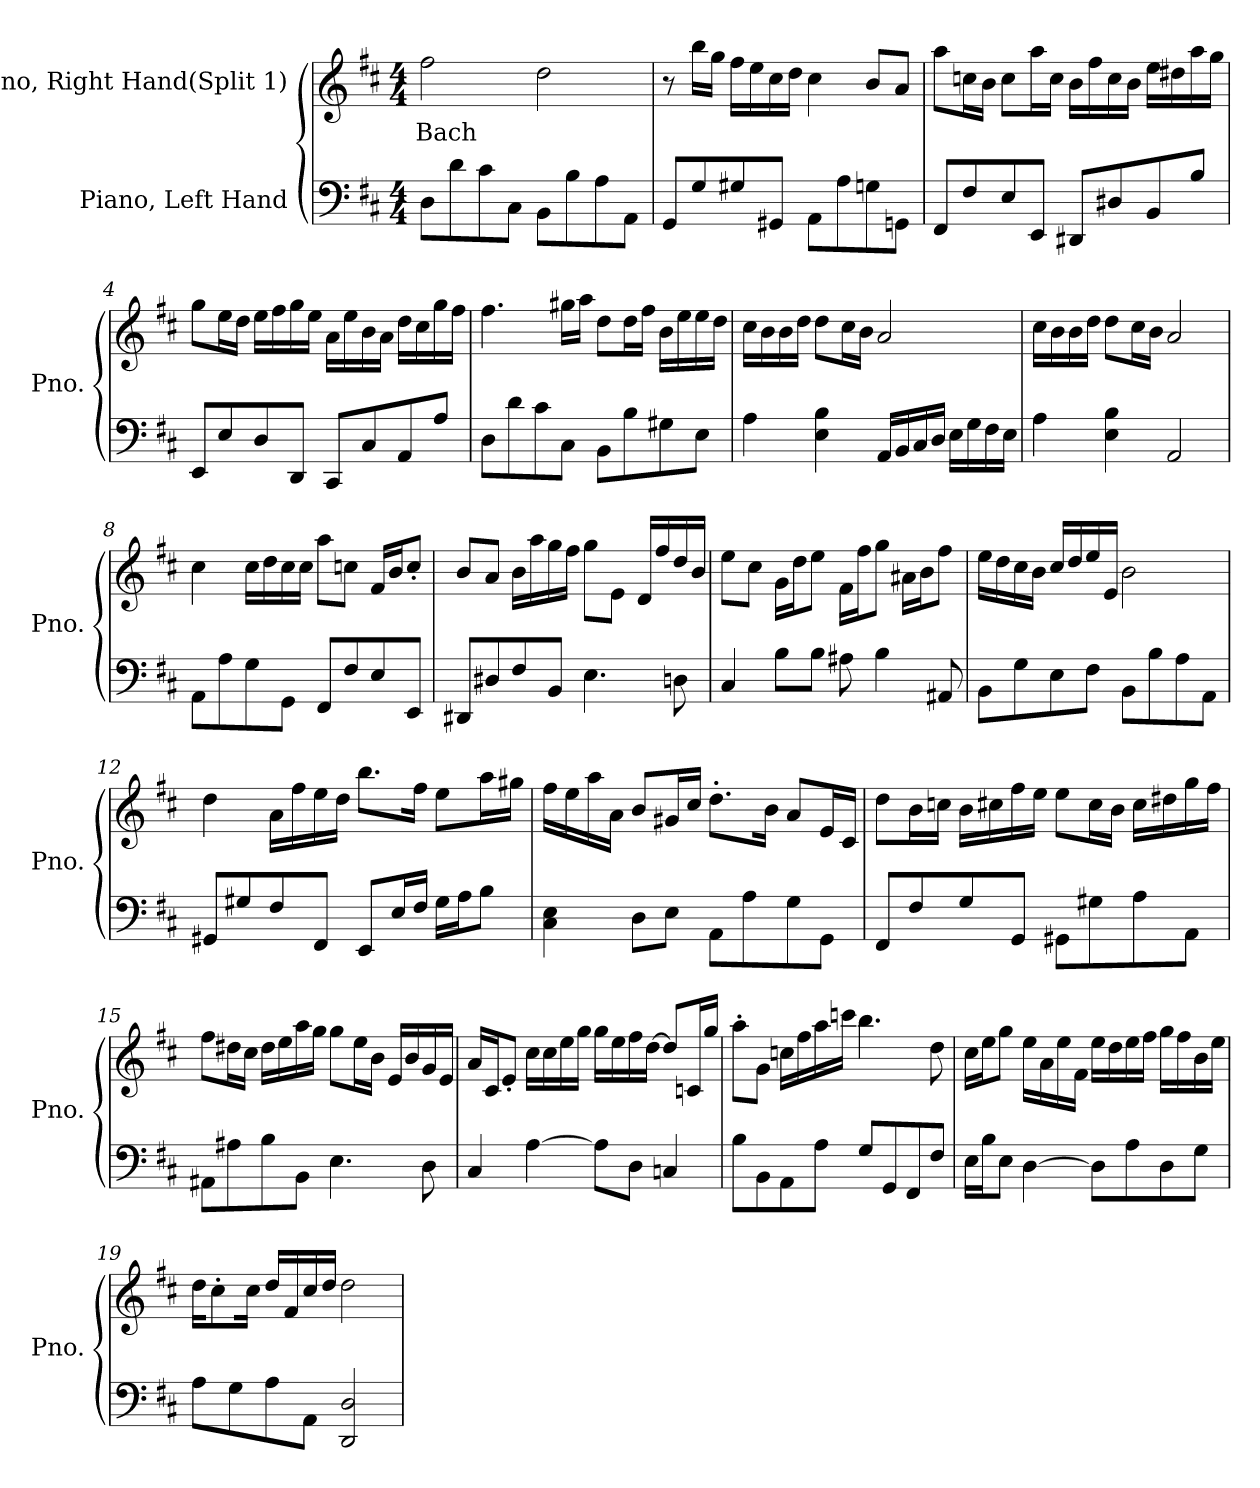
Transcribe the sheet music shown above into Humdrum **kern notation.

**kern	**kern	**text
*part2	*part1	*part1
*staff2	*staff1	*staff1
*I"Piano, Left Hand	*I"Piano, Right Hand(Split 1)	*
*I'Pno.	*I'Pno.	*
*clefF4	*clefG2	*
*k[f#c#]	*k[f#c#]	*
*M4/4	*M4/4	*
*MM60	*MM60	*
=1	=1	=1
!	!	!LO:LY:b
8D\L	2ff#\	Bach
8d\	.	.
8c#\	.	.
8C#\J	.	.
8BB\L	2dd\	.
8B\	.	.
8A\	.	.
8AA\J	.	.
=2	=2	=2
8GG/L	8r	.
8G/	16bb\LL	.
.	16gg\JJ	.
8G#X/	16ff#\LL	.
.	16ee\	.
8GG#X/J	16cc#\	.
.	16dd\JJ	.
8AA\L	4cc#\	.
8A\	.	.
8Gn\	8b/L	.
8GGn\J	8a/J	.
!!LO:LB:g=z
=3	=3	=3
8FF#/L	8aa\L	.
8F#/	16ccn\L	.
.	16b\JJ	.
8E/	8cc\L	.
8EE/J	16aa\L	.
.	16cc\JJ	.
8DD#X/L	16b\LL	.
.	16ff#\	.
8D#X/	16cc\	.
.	16b\JJ	.
8BB/	16ee\LL	.
.	16dd#X\	.
8B/J	16aa\	.
.	16gg\JJ	.
=4	=4	=4
8EE/L	8gg\L	.
8E/	16ee\L	.
.	16dd\JJ	.
8D/	16ee\LL	.
.	16ff#\	.
8DD/J	16gg\	.
.	16ee\JJ	.
8CC#/L	16a\LL	.
.	16ee\	.
8C#/	16b\	.
.	16a\JJ	.
8AA/	16dd\LL	.
.	16cc#\	.
8A/J	16gg\	.
.	16ff#\JJ	.
=5	=5	=5
8D\L	4.ff#\	.
8d\	.	.
8c#\	.	.
8C#\J	16gg#X\LL	.
.	16aa\JJ	.
8BB\L	8dd\L	.
8B\	16dd\L	.
.	16ff#\JJ	.
8G#X\	16b\LL	.
.	16ee\	.
8E\J	16ee\	.
.	16dd\JJ	.
!!LO:LB:g=z
=6	=6	=6
4A\	16cc#\LL	.
.	16b\	.
.	16b\	.
.	16dd\JJ	.
4E\ 4B\	8dd\L	.
.	16cc#\L	.
.	16b\JJ	.
16AA/LL	2a/	.
16BB/	.	.
16C#/	.	.
16D/JJ	.	.
16E\LL	.	.
16G\	.	.
16F#\	.	.
16E\JJ	.	.
=7	=7	=7
4A\	16cc#\LL	.
.	16b\	.
.	16b\	.
.	16dd\JJ	.
4E\ 4B\	8dd\L	.
.	16cc#\L	.
.	16b\JJ	.
2AA/	2a/	.
=8	=8	=8
8AA\L	4cc#\	.
8A\	.	.
8G\	16cc#\LL	.
.	16dd\	.
8GG\J	16cc#\	.
.	16cc#\JJ	.
8FF#/L	8aa\L	.
8F#/	8ccn\J	.
8E/	16f#/LL	.
.	16b/J	.
8EE/J	8cc'/J	.
!!LO:LB:g=z
=9	=9	=9
8DD#X/L	8b/L	.
8D#X/	8a/J	.
8F#/	16b\LL	.
.	16aa\	.
8BB/J	16gg\	.
.	16ff#\JJ	.
4.E\	8gg\L	.
.	8e\J	.
.	16d/LL	.
.	16ff#/	.
8Dn\	16dd/	.
.	16b/JJ	.
=10	=10	=10
4C#/	8ee\L	.
.	8cc#\J	.
8B\L	16g\LL	.
.	16dd\J	.
8B\J	8ee\J	.
8A#X\	16f#\LL	.
.	16ff#\J	.
4B\	8gg\J	.
.	16a#X\LL	.
.	16b\J	.
8AA#X/	8ff#\J	.
=11	=11	=11
8BB\L	16ee\LL	.
.	16dd\	.
8G\	16cc#\	.
.	16b\JJ	.
8E\	16cc#/LL	.
.	16dd/	.
8F#\J	16ee/	.
.	16e/JJ	.
8BB\L	2b\	.
8B\	.	.
8A\	.	.
8AA\J	.	.
!!LO:LB:g=z
=12	=12	=12
8GG#X/L	4dd\	.
8G#X/	.	.
8F#/	16a\LL	.
.	16ff#\	.
8FF#/J	16ee\	.
.	16dd\JJ	.
8EE/L	8.bb\L	.
16E/L	.	.
16F#/JJ	16ff#\Jk	.
16G#\LL	8ee\L	.
16A\J	.	.
8B\J	16aa\L	.
.	16gg#X\JJ	.
=13	=13	=13
4C#\ 4E\	16ff#\LL	.
.	16ee\	.
.	16aa\	.
.	16a\JJ	.
8D\L	8b/L	.
8E\J	16g#X/L	.
.	16cc#/JJ	.
8AA\L	8.dd'\L	.
8A\	.	.
.	16b\Jk	.
8G\	8a/L	.
8GG\J	16e/L	.
.	16c#/JJ	.
!!LO:LB:g=z
=14	=14	=14
8FF#/L	8dd\L	.
8F#/	16b\L	.
.	16ccn\JJ	.
8G/	16b\LL	.
.	16cc#X\	.
8GG/J	16ff#\	.
.	16ee\JJ	.
8GG#X\L	8ee\L	.
8G#X\	16cc#\L	.
.	16b\JJ	.
8A\	16cc#\LL	.
.	16dd#X\	.
8AA\J	16gg\	.
.	16ff#\JJ	.
=15	=15	=15
8AA#X\L	8ff#\L	.
8A#X\	16dd#X\L	.
.	16cc#\JJ	.
8B\	16dd#\LL	.
.	16ee\	.
8BB\J	16aa\	.
.	16gg\JJ	.
4.E\	8gg\L	.
.	16ee\L	.
.	16b\JJ	.
.	16e/LL	.
.	16b/	.
8D\	16g/	.
.	16e/JJ	.
!!LO:PB:g=z
=16	=16	=16
4C#/	16a/LL	.
.	16c#/J	.
.	8e'/J	.
[4A\	16cc#\LL	.
.	16cc#\	.
.	16ee\	.
.	16gg\JJ	.
8A\L]	16gg\LL	.
.	16ee\	.
8D\J	16ff#\	.
.	[16dd\JJ	.
4Cn/	8dd/L]	.
.	16cn/L	.
.	16gg/JJ	.
=17	=17	=17
8B\L	8aa'\L	.
8BB\	8g\J	.
8AA\	16ccn\LL	.
.	16ff#\	.
8A\J	16aa\	.
.	16cccn\JJ	.
8G/L	4.bb\	.
8GG/	.	.
8FF#/	.	.
8F#/J	8dd\	.
=18	=18	=18
16E\LL	16cc#\LL	.
16B\J	16ee\J	.
8E\J	8gg\J	.
[4D\	16ee\LL	.
.	16a\	.
.	16ee\	.
.	16f#\JJ	.
8D\L]	16ee\LL	.
.	16dd\	.
8A\	16ee\	.
.	16ff#\JJ	.
8D\	16gg\LL	.
.	16ff#\	.
8G\J	16b\	.
.	16ee\JJ	.
!!LO:LB:g=z
=19	=19	=19
8A\L	16dd\KL	.
.	8cc#'\	.
8G\	.	.
.	16cc#\Jk	.
8A\	16dd/LL	.
.	16f#/	.
8AA\J	16cc#/	.
.	16dd/JJ	.
2DD/ 2D/	2dd\	.
=	=	=
*-	*-	*-
